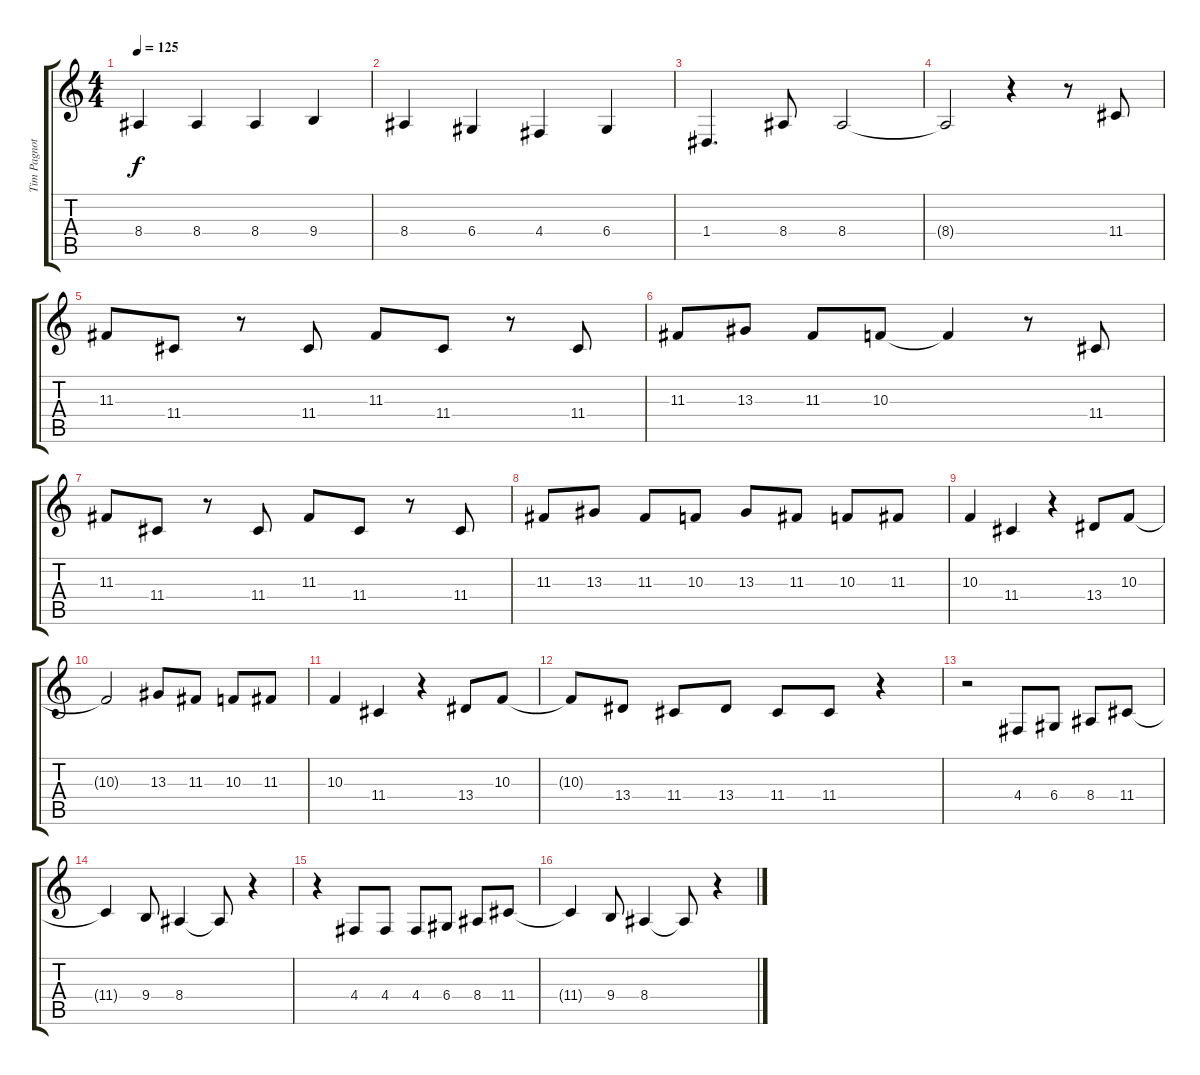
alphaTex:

\track ("Tim Pagnota  (chant)" "Tim Pagnot") {instrument harmonica}
\staff {score tabs}
\tuning (E4 B3 G3 D3 A2 E2) {hide}
\ts (4 4)
\tempo 125
\clef g2
\ks c
8.4.4{dy f} 8.4.4 8.4.4 9.4.4 |
8.4.4 6.4.4 4.4.4 6.4.4 |
1.4.4{d} 8.4.8 8.4.2 |
8.4{t}.2 r.4 r.8 11.4.8 |
11.3.8 11.4.8 r.8 11.4.8 11.3.8 11.4.8 r.8 11.4.8 |
11.3.8 13.3.8 11.3.8 10.3.8 10.3{t}.4 r.8 11.4.8 |
11.3.8 11.4.8 r.8 11.4.8 11.3.8 11.4.8 r.8 11.4.8 |
11.3.8 13.3.8 11.3.8 10.3.8 13.3.8 11.3.8 10.3.8 11.3.8 |
10.3.4 11.4.4 r.4 13.4.8 10.3.8 |
10.3{t}.2 13.3.8 11.3.8 10.3.8 11.3.8 |
10.3.4 11.4.4 r.4 13.4.8 10.3.8 |
10.3{t}.8 13.4.8 11.4.8 13.4.8 11.4.8 11.4.8 r.4 |
r.2 4.4.8 6.4.8 8.4.8 11.4.8 |
11.4{t}.4 9.4.8 8.4.4 8.4{t}.8 r.4 |
r.4 4.4.8 4.4.8 4.4.8 6.4.8 8.4.8 11.4.8 |
11.4{t}.4 9.4.8 8.4.4 8.4{t}.8 r.4
